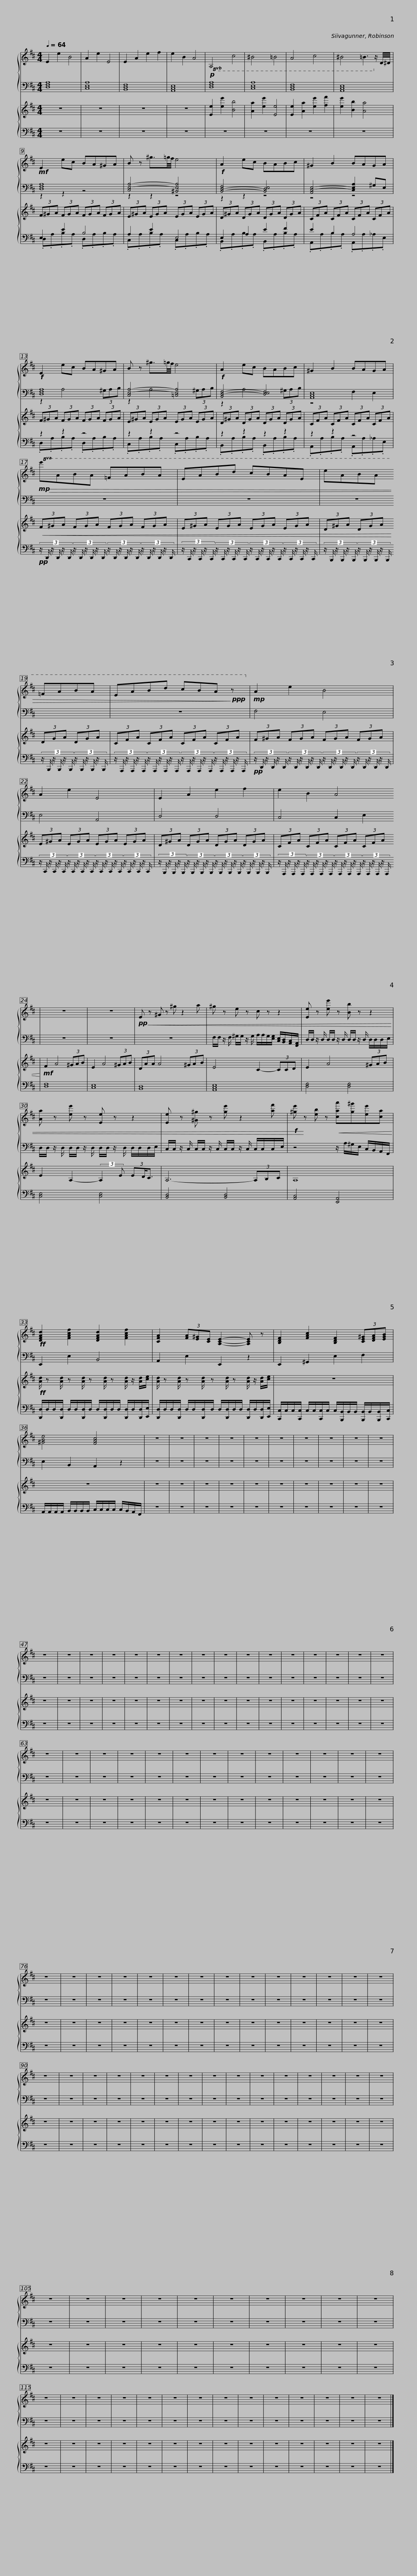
X:1
%%score { 1 | ( 2 3 ) } { 4 | ( 5 6 ) }
L:1/8
Q:1/4=64
M:4/4
I:linebreak $
K:D
V:1 treble
V:2 bass
V:3 bass
V:4 treble
V:5 bass
V:6 bass
V:1
 E2 e2 B4 | A2 e2 E4 | E2 A2 e2 f2 | e2 B2 A4 |!p!!8vb(! A,4 C4 | %5
 ^B,4 =B,4 | A,4 C4 | ^B,4 =B,3!8vb)! z/ D/4^D/4 |$!mf! E2 ec BA^GA | B z ^g3/2=g/4f/4 e4 |$ %10
!f! A2 ec BABc | ^G2 B2 BAGA |$!f! E2 ec BA^GA | B z ^g3/2=g/4f/4 e4 |$!f! A2 ec BABc | %15
 ^G2 B2 BAGA |$!mp!!>(!!8va(! e'aba =faba |$ eabd' c'bae |$ e'aba =faba |$ eabd' c'ba!>)!!ppp! z!8va)! |$ %20
!mp! A2 e2 B4 |$ A2 e2 E4 |$ E2 A2 e2 f2 |$ e2 B2 A4 | z8 | %25
 z8 |$!pp!!<(! E z ^G z ^g z2 a | ^g z e z c z z2 |$ [Ee] z [ee'] z [Bb] z z2 | [Aa] z [ee'] z [Ee] z z2 |$ %30
 [Ee] z [^G^g] z [ge'] z2 [af'] |!f! [^ge']!<)! z [eb] z!<(! [caa'][g^g'][ee'][ca]!<)! |$!ff! [DFAd]2 [FAcf]2 [DFAd]2 [FAcf]2 | [CFA]2 (3[FA][E^G][CE] [A,CE]2- [A,CE] z |$ [B,DF]2 [FAc]2 [B,DF]2 (3[CE^G][DFA][EGB] | %35
 [^GBe]4 [FAc]4 | z8 | z8 | z8 | z8 |$ %40
 z8 | z8 | z8 | z8 | z8 | %45
 z8 | z8 | z8 | z8 | z8 | %50
 z8 | z8 | z8 | z8 | z8 | %55
 z8 | z8 |$ z8 | z8 | z8 | %60
 z8 | z8 | z8 | z8 | z8 | %65
 z8 | z8 | z8 | z8 | z8 | %70
 z8 | z8 | z8 | z8 |$ z8 | %75
 z8 | z8 | z8 | z8 | z8 | %80
 z8 | z8 | z8 | z8 | z8 | %85
 z8 | z8 | z8 | z8 | z8 | %90
 z8 |$ z8 | z8 | z8 | z8 | %95
 z8 | z8 | z8 | z8 | z8 | %100
 z8 | z8 | z8 | z8 | z8 | %105
 z8 | z8 | z8 |$ z8 | z8 | %110
 z8 | z8 | z8 | z8 | z8 | %115
 z8 | z8 | z8 | z8 | z8 | %120
 z8 | z8 | z8 | z8 | z8 |$ %125
 z8 | z8 | z8 |] %128
V:2
 [D,F,A,]8 | [C,E,A,]8 | [B,,D,F,]8 | [A,,C,E,]8 | [D,F,A,]8 | %5
 [C,E,A,]8 | [B,,D,F,]8 | [A,,C,E,]8 |$ [D,F,A,]8 | [C,E,-A,-]4 [^B,,E,A,]4 |$ %10
 [B,,-D,-F,]4 [B,,D,E,]4 | [A,,C,-E,-]4 [C,E,A,]2 ^G,E, |$ [D,F,A,]8 | [C,E,-A,-]4 [=C,E,A,]4 |$ [B,,D,-F,-]4 [D,E,F,]4 | %15
 [A,,C,E,]8 |$ z8 |$ z8 |$ z8 |$ z8 |$ %20
 F,4 E,4 |$ E,4 A,,4 |$ D,4 D,4 |$ C,4 C,2 E,2 | z8 | %25
 z8 |$ z8 | F,/F,/ z/ F,/ ^G,/G,/ z/ G,/ A,/A,/G,/[E,G,]/ [C,E,]/[B,,D,]/[A,,C,]/[F,,A,,]/ |$ D,/D,/ z/ D,/ D,/D,/ z/ D,/ D,/D,/ z/ D,/ D,/D,/D,/E,/ | D,/D,/ z/ D,/ D,/D,/ z/ D,/ D,/D,/ z/ D,/ D,/D,/D,/E,/ |$ %30
 C,/C,/ z/ C,/ C,/C,/ z/ C,/ C,/C,/ z/ C,/ C,/C,/C,/E,/ | z4 z/ A,/^G,/E,/ C,/B,,/A,,/F,,/ |$ E,,2 E,2 B,,4 | A,,2 E,2 E,,2 z2 |$ E,,2 ^G,,2 E,2 F,2 | %35
 E,2 B,,2 A,,2 z2 | z8 | z8 | z8 | z8 |$ %40
 z8 | z8 | z8 | z8 | z8 | %45
 z8 | z8 | z8 | z8 | z8 | %50
 z8 | z8 | z8 | z8 | z8 | %55
 z8 | z8 |$ z8 | z8 | z8 | %60
 z8 | z8 | z8 | z8 | z8 | %65
 z8 | z8 | z8 | z8 | z8 | %70
 z8 | z8 | z8 | z8 |$ z8 | %75
 z8 | z8 | z8 | z8 | z8 | %80
 z8 | z8 | z8 | z8 | z8 | %85
 z8 | z8 | z8 | z8 | z8 | %90
 z8 |$ z8 | z8 | z8 | z8 | %95
 z8 | z8 | z8 | z8 | z8 | %100
 z8 | z8 | z8 | z8 | z8 | %105
 z8 | z8 | z8 |$ z8 | z8 | %110
 z8 | z8 | z8 | z8 | z8 | %115
 z8 | z8 | z8 | z8 | z8 | %120
 z8 | z8 | z8 | z8 | z8 |$ %125
 z8 | z8 | z8 |] %128
V:3
 x8 | x8 | x8 | x8 | x8 | %5
 x8 | x8 | x8 |$ z2 z2 z4 | z2 z2 z4 |$ %10
 z2 z2 z4 | z4 z4 |$ z2 A,4 (3^G,A,B, | z2 A,4 (3^G,A,B, |$ z2 A,4 (3^G,A,B, | %15
 z4 F,2 E,2 |$ x8 |$ x8 |$ x8 |$ x8 |$ %20
 x8 |$ x8 |$ x8 |$ x8 | x8 | %25
 x8 |$ x8 | x8 |$ x8 | x8 |$ %30
 x8 | x8 |$ x8 | x8 |$ x8 | %35
 x8 | x8 | x8 | x8 | x8 |$ %40
 x8 | x8 | x8 | x8 | x8 | %45
 x8 | x8 | x8 | x8 | x8 | %50
 x8 | x8 | x8 | x8 | x8 | %55
 x8 | x8 |$ x8 | x8 | x8 | %60
 x8 | x8 | x8 | x8 | x8 | %65
 x8 | x8 | x8 | x8 | x8 | %70
 x8 | x8 | x8 | x8 |$ x8 | %75
 x8 | x8 | x8 | x8 | x8 | %80
 x8 | x8 | x8 | x8 | x8 | %85
 x8 | x8 | x8 | x8 | x8 | %90
 x8 |$ x8 | x8 | x8 | x8 | %95
 x8 | x8 | x8 | x8 | x8 | %100
 x8 | x8 | x8 | x8 | x8 | %105
 x8 | x8 | x8 |$ x8 | x8 | %110
 x8 | x8 | x8 | x8 | x8 | %115
 x8 | x8 | x8 | x8 | x8 | %120
 x8 | x8 | x8 | x8 | x8 |$ %125
 x8 | x8 | x8 |] %128
V:4
 z8 | z8 | z8 | z8 | [Ee]2 [ee']2 [Bb]4 | %5
 [Aa]2 [ee']2 [Ee]4 | [Ee]2 [Aa]2 [ee']2 [ff']2 | [ee']2 [Bb]2 [Aa]4 |$ (3F^GA (3FGA (3FGA (3FGA | (3E^GA (3EGA (3EGA (3EGA |$ %10
 (3D^GA (3DGA (3DGA (3DGA | (3CFA (3CFA (3CFA (3CFA |$ (3F^GA (3FGA (3FGA (3FGA | (3E^GA (3EGA (3EGA (3EGA |$ (3D^GA (3DGA (3DGA (3DGA | %15
 (3CFA (3CFA (3CFA (3CFA |$!<(! (3F^GA (3FGA (3FGA (3FGA |$ (3E^GA (3EGA (3EGA (3EGA |$ (3D^GA (3DGA (3DGA (3DGA |$ (3CFA (3CFA (3CFA (3CFA |$ %20
 (3F^GA (3FGA (3FGA (3FGA |$ (3E^GA (3EGA (3EGA (3EGA |$ (3D^GA (3DGA (3DGA (3DGA |$ (3CFA (3CFA (3CFA (3CFA!<)! |!mf! F2 A4 (3^GAB | %25
 E2 A4 (3^GAB |$ (3DAA A4 (3^GAB | E4 C2- (3CCD |$ E2 A4 (3^GAB | E2 A,2- (3:2:2A,2 E (3ED/C3/2 |$ %30
 A,6- (3A,B,C | A,8 |$!ff! [Ad]/ z [Ad]/ z [Ad]/ z [Ad]/ z [Ad]/ z/ [Ad]/[ce]/ | [Ad]/ z [Ad]/ z [Ad]/ z [Ad]/ z [Ad]/ z/ [Ad]/[ce]/ |$ z8 | %35
 z8 | z8 | z8 | z8 | z8 |$ %40
 z8 | z8 | z8 | z8 | z8 | %45
 z8 | z8 | z8 | z8 | z8 | %50
 z8 | z8 | z8 | z8 | z8 | %55
 z8 | z8 |$ z8 | z8 | z8 | %60
 z8 | z8 | z8 | z8 | z8 | %65
 z8 | z8 | z8 | z8 | z8 | %70
 z8 | z8 | z8 | z8 |$ z8 | %75
 z8 | z8 | z8 | z8 | z8 | %80
 z8 | z8 | z8 | z8 | z8 | %85
 z8 | z8 | z8 | z8 | z8 | %90
 z8 |$ z8 | z8 | z8 | z8 | %95
 z8 | z8 | z8 | z8 | z8 | %100
 z8 | z8 | z8 | z8 | z8 | %105
 z8 | z8 | z8 |$ z8 | z8 | %110
 z8 | z8 | z8 | z8 | z8 | %115
 z8 | z8 | z8 | z8 | z8 | %120
 z8 | z8 | z8 | z8 | z8 |$ %125
 z8 | z8 | z8 |] %128
V:5
 z8 | z8 | z8 | z8 | z8 | %5
 z8 | z8 | z8 |$ E,2 E2 B,4 | A,2 E2 E,4 |$ %10
 E,2 A,2 E2 F2 | E2 B,2 A,4 |$ z2 z2 z4 | z2 z2 z4 |$ z2 z2 z2 z2 | %15
 z2 z2 z4 |$!pp! (3:2:6z/ D,,/ z/ D,,/ z/ D,,/ (3:2:6z/ D,,/ z/ D,,/ z/ D,,/ (3:2:6z/ D,,/ z/ D,,/ z/ D,,/ (3:2:6z/ D,,/ z/ D,,/ z/ D,,/ |$ (3:2:6z/ C,,/ z/ C,,/ z/ C,,/ (3:2:6z/ C,,/ z/ C,,/ z/ C,,/ (3:2:6z/ C,,/ z/ C,,/ z/ C,,/ (3:2:6z/ C,,/ z/ C,,/ z/ C,,/ |$ (3:2:6z/ B,,,/ z/ B,,,/ z/ B,,,/ (3:2:6z/ B,,,/ z/ B,,,/ z/ B,,,/ (3:2:6z/ B,,,/ z/ B,,,/ z/ B,,,/ (3:2:6z/ B,,,/ z/ B,,,/ z/ B,,,/ |$ (3:2:6z/ A,,,/ z/ A,,,/ z/ A,,,/ (3:2:6z/ A,,,/ z/ A,,,/ z/ A,,,/ (3:2:6z/ A,,,/ z/ A,,,/ z/ A,,,/ (3:2:6z/ A,,,/ z/ A,,,/ z/ A,,,/ |$ %20
!pp! (3:2:6z/ D,,/ z/ D,,/ z/ D,,/ (3:2:6z/ D,,/ z/ D,,/ z/ D,,/ (3:2:6z/ D,,/ z/ D,,/ z/ D,,/ (3:2:6z/ D,,/ z/ D,,/ z/ D,,/ |$ (3:2:6z/ C,,/ z/ C,,/ z/ C,,/ (3:2:6z/ C,,/ z/ C,,/ z/ C,,/ (3:2:6z/ C,,/ z/ C,,/ z/ C,,/ (3:2:6z/ C,,/ z/ C,,/ z/ C,,/ |$ (3:2:6z/ B,,,/ z/ B,,,/ z/ B,,,/ (3:2:6z/ B,,,/ z/ B,,,/ z/ B,,,/ (3:2:6z/ B,,,/ z/ B,,,/ z/ B,,,/ (3:2:6z/ B,,,/ z/ B,,,/ z/ B,,,/ |$ (3:2:6z/ A,,,/ z/ A,,,/ z/ A,,,/ (3:2:6z/ A,,,/ z/ A,,,/ z/ A,,,/ (3:2:6z/ A,,,/ z/ A,,,/ z/ A,,,/ (3:2:6z/ A,,,/ z/ A,,,/ z/ A,,,/ | [D,F,]8 | %25
 [C,E,]8 |$ [B,,D,]8 | [A,,C,E,]8 |$ [D,F,]4 [D,F,]4 | [C,E,]4 [C,E,]4 |$ %30
 [B,,D,]4 [B,,D,]4 | [A,,C,]4 [E,,A,,]4 |$ [D,,D,]/D,/D,/[D,,D,]/ D,/D,/[D,,D,]/D,/ D,/[D,,D,]/D,/D,/ [D,,D,]/D,/[D,,D,]/[E,,E,]/ | [D,,D,]/D,/D,/[D,,D,]/ D,/D,/[D,,D,]/D,/ D,/[D,,D,]/D,/D,/ [D,,D,]/D,/[D,,D,]/[E,,E,]/ |$ [C,,C,]/C,/C,/[C,,C,]/ C,/C,/[C,,C,]/C,/ C,/[B,,,B,,]/B,,/B,,/ [B,,,B,,]/B,,/[B,,,B,,]/[C,,C,]/ | %35
 A,,/A,,/A,,/A,,/ B,,/B,,/B,,/B,,/ C,/C,/C,/C,/ C,/B,,/A,,/F,,/ | z8 | z8 | z8 | z8 |$ %40
 z8 | z8 | z8 | z8 | z8 | %45
 z8 | z8 | z8 | z8 | z8 | %50
 z8 | z8 | z8 | z8 | z8 | %55
 z8 | z8 |$ z8 | z8 | z8 | %60
 z8 | z8 | z8 | z8 | z8 | %65
 z8 | z8 | z8 | z8 | z8 | %70
 z8 | z8 | z8 | z8 |$ z8 | %75
 z8 | z8 | z8 | z8 | z8 | %80
 z8 | z8 | z8 | z8 | z8 | %85
 z8 | z8 | z8 | z8 | z8 | %90
 z8 |$ z8 | z8 | z8 | z8 | %95
 z8 | z8 | z8 | z8 | z8 | %100
 z8 | z8 | z8 | z8 | z8 | %105
 z8 | z8 | z8 |$ z8 | z8 | %110
 z8 | z8 | z8 | z8 | z8 | %115
 z8 | z8 | z8 | z8 | z8 | %120
 z8 | z8 | z8 | z8 | z8 |$ %125
 z8 | z8 | z8 |] %128
V:6
 x8 | x8 | x8 | x8 | x8 | %5
 x8 | x8 | x8 |$ .D,.A,.B,.A, .D,.A,.B,.A, | .C,.A,.B,.A, .C,.A,.B,.A, |$ %10
 .B,,.A,.B,.A, .B,,.A,.B,.A, | .A,,.A,.B,.A, .A,,.A,._A,.E, |$ .D,.A,.B,.A, .D,.A,.B,.A, | .C,.A,.B,.A, .C,.A,.B,.A, |$ .B,,.A,.B,.A, .B,,.A,.B,.A, | %15
 .A,,.A,.B,.A, .A,,.A,._A,.E, |$ x8 |$ x8 |$ x8 |$ x8 |$ %20
 x8 |$ x8 |$ x8 |$ x8 | x8 | %25
 x8 |$ x8 | x8 |$ x8 | x8 |$ %30
 x8 | x8 |$ x8 | x8 |$ x8 | %35
 x8 | x8 | x8 | x8 | x8 |$ %40
 x8 | x8 | x8 | x8 | x8 | %45
 x8 | x8 | x8 | x8 | x8 | %50
 x8 | x8 | x8 | x8 | x8 | %55
 x8 | x8 |$ x8 | x8 | x8 | %60
 x8 | x8 | x8 | x8 | x8 | %65
 x8 | x8 | x8 | x8 | x8 | %70
 x8 | x8 | x8 | x8 |$ x8 | %75
 x8 | x8 | x8 | x8 | x8 | %80
 x8 | x8 | x8 | x8 | x8 | %85
 x8 | x8 | x8 | x8 | x8 | %90
 x8 |$ x8 | x8 | x8 | x8 | %95
 x8 | x8 | x8 | x8 | x8 | %100
 x8 | x8 | x8 | x8 | x8 | %105
 x8 | x8 | x8 |$ x8 | x8 | %110
 x8 | x8 | x8 | x8 | x8 | %115
 x8 | x8 | x8 | x8 | x8 | %120
 x8 | x8 | x8 | x8 | x8 |$ %125
 x8 | x8 | x8 |] %128
